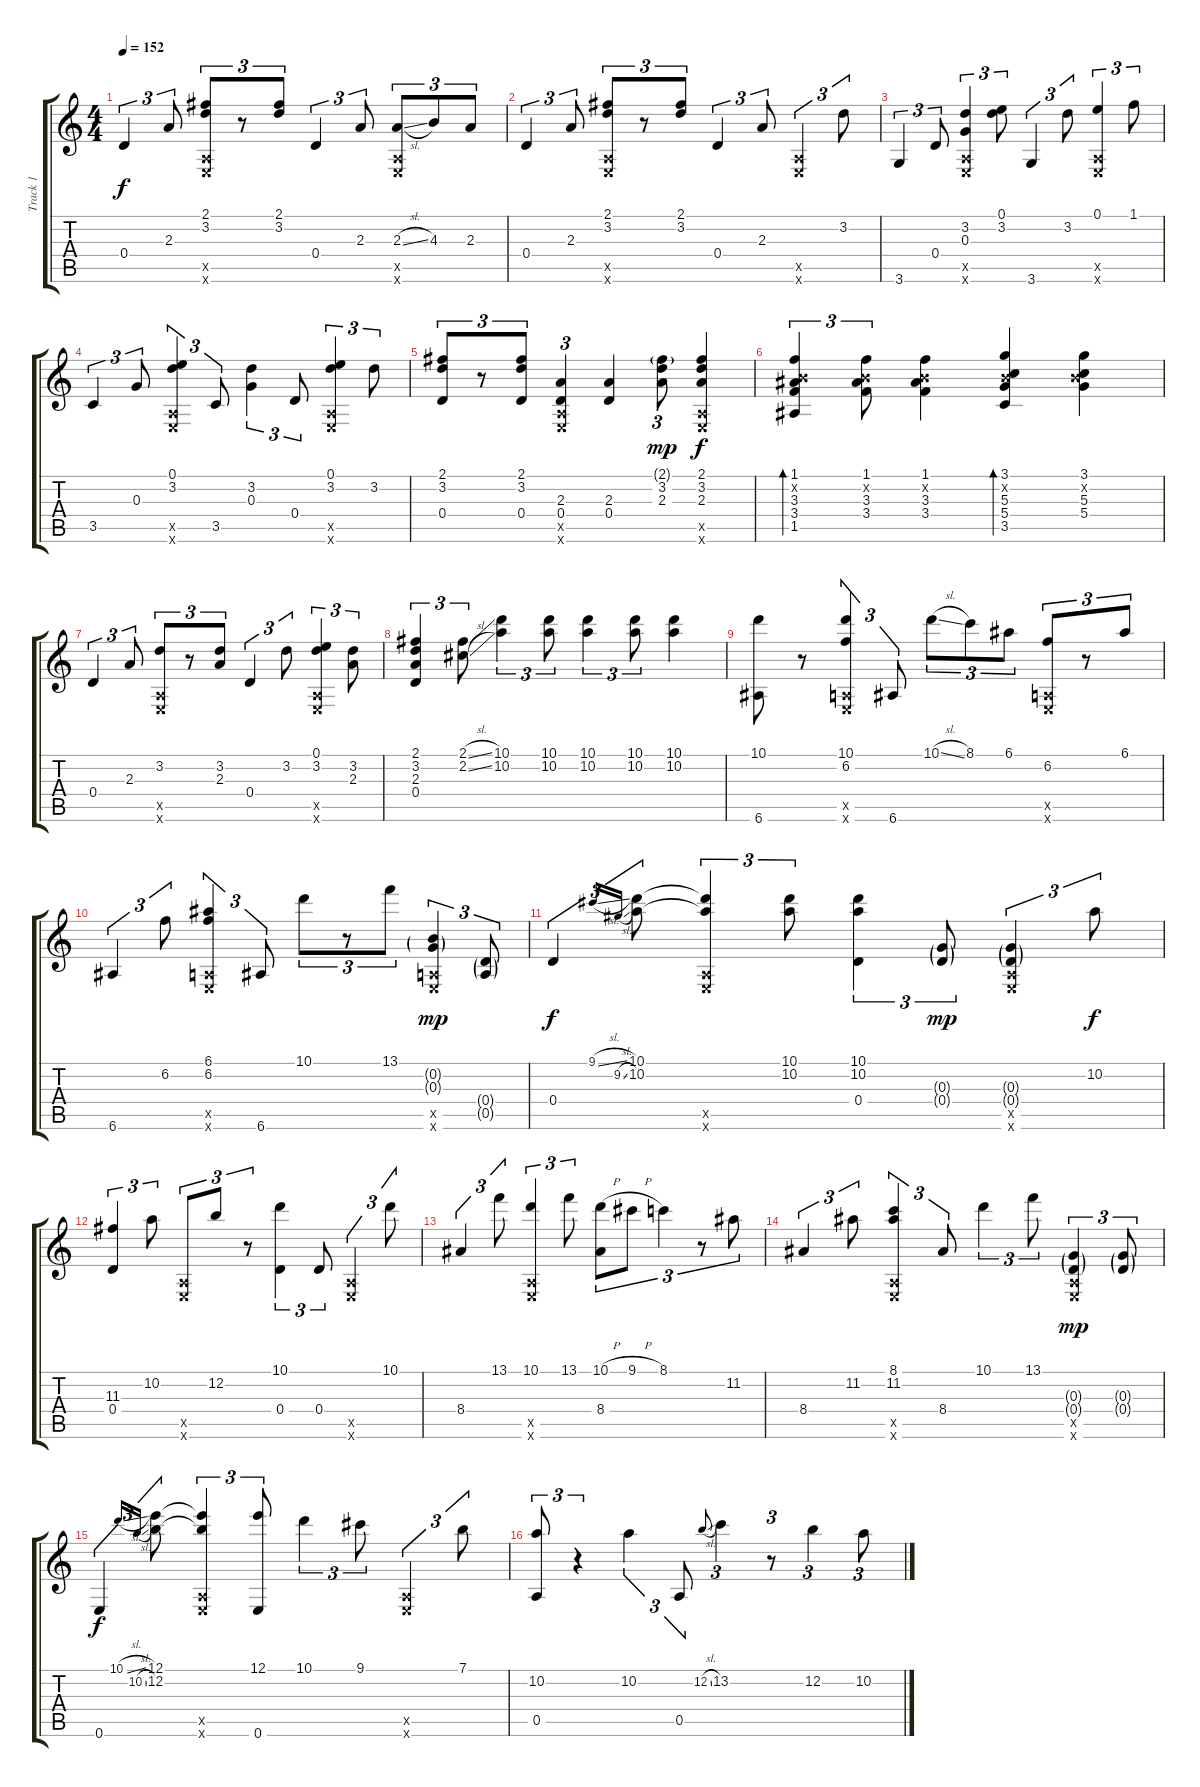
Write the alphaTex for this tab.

\track ("Track 1" "Track 1") {instrument acousticguitarsteel}
\staff {score tabs}
\tuning (E4 B3 G3 D3 A2 E2) {hide}
\ts (4 4)
\tempo 152
\clef g2
\ks c
0.4.4{tu (3 2) dy f} 2.3.8{tu (3 2)} (2.1 3.2 0.5{x} 0.6{x}).8{tu (3 2)} r.8{tu (3 2)} (2.1 3.2).8{tu (3 2)} 0.4.4{tu (3 2)} 2.3.8{tu (3 2)} (2.3{sl} 0.5{x} 0.6{x}).8{tu (3 2)} 4.3.8{tu (3 2)} 2.3.8{tu (3 2)} |
0.4.4{tu (3 2)} 2.3.8{tu (3 2)} (2.1 3.2 0.5{x} 0.6{x}).8{tu (3 2)} r.8{tu (3 2)} (2.1 3.2).8{tu (3 2)} 0.4.4{tu (3 2)} 2.3.8{tu (3 2)} (0.5{x} 0.6{x}).4{tu (3 2)} 3.2.8{tu (3 2)} |
3.6.4{tu (3 2)} 0.4.8{tu (3 2)} (3.2 0.3 0.5{x} 0.6{x}).4{tu (3 2)} (0.1 3.2).8{tu (3 2)} 3.6.4{tu (3 2)} 3.2.8{tu (3 2)} (0.1 0.5{x} 0.6{x}).4{tu (3 2)} 1.1.8{tu (3 2)} |
3.5.4{tu (3 2)} 0.3.8{tu (3 2)} (0.1 3.2 0.5{x} 0.6{x}).4{tu (3 2)} 3.5.8{tu (3 2)} (3.2 0.3).4{tu (3 2)} 0.4.8{tu (3 2)} (0.1 3.2 0.5{x} 0.6{x}).4{tu (3 2)} 3.2.8{tu (3 2)} |
(2.1 3.2 0.4).8{tu (3 2)} r.8{tu (3 2)} (2.1 3.2 0.4).8{tu (3 2)} (2.3 0.4 0.5{x} 0.6{x}).4{tu (3 2)} (2.3 0.4).4 (2.1{g} 3.2 2.3).8{tu (3 2) dy mp} (2.1 3.2 2.3 0.5{x} 0.6{x}).4{dy f} |
(1.1 0.2{x} 3.3 3.4 1.5).4{tu (3 2) bd 60} (1.1 0.2{x} 3.3 3.4).8{tu (3 2)} (1.1 0.2{x} 3.3 3.4).4 (3.1 0.2{x} 5.3 5.4 3.5).4{bd 60} (3.1 0.2{x} 5.3 5.4).4 |
0.4.4{tu (3 2)} 2.3.8{tu (3 2)} (3.2 0.5{x} 0.6{x}).8{tu (3 2)} r.8{tu (3 2)} (3.2 2.3).8{tu (3 2)} 0.4.4{tu (3 2)} 3.2.8{tu (3 2)} (0.1 3.2 0.5{x} 0.6{x}).4{tu (3 2)} (3.2 2.3).8{tu (3 2)} |
(2.1 3.2 2.3 0.4).4{tu (3 2)} (2.1{sl} 2.2{sl}).8{tu (3 2)} (10.1 10.2).4{tu (3 2)} (10.1 10.2).8{tu (3 2)} (10.1 10.2).4{tu (3 2)} (10.1 10.2).8{tu (3 2)} (10.1 10.2).4 |
(10.1 6.6).8 r.8 (10.1 6.2 0.5{x} 0.6{x}).4{tu (3 2)} 6.6.8{tu (3 2)} 10.1{sl}.8{tu (3 2)} 8.1.8{tu (3 2)} 6.1.8{tu (3 2)} (6.2 0.5{x} 0.6{x}).8{tu (3 2)} r.8{tu (3 2)} 6.1.8{tu (3 2)} |
6.6.4{tu (3 2)} 6.2.8{tu (3 2)} (6.1 6.2 0.5{x} 0.6{x}).4{tu (3 2)} 6.6.8{tu (3 2)} 10.1.8{tu (3 2)} r.8{tu (3 2)} 13.1.8{tu (3 2)} (0.2{g} 0.3{g} 0.5{x} 0.6{x}).4{tu (3 2) dy mp} (0.4{g} 0.5{g}).8{tu (3 2)} |
0.4.4{tu (3 2) dy f} 9.1{sl}.16{gr onbeat} 9.2{sl}.16{gr onbeat} (10.1 10.2).8{tu (3 2)} (10.1{t} 10.2{t} 0.5{x} 0.6{x}).4{tu (3 2)} (10.1 10.2).8{tu (3 2)} (10.1 10.2 0.4).4{tu (3 2)} (0.3{g} 0.4{g}).8{tu (3 2) dy mp} (0.3{g} 0.4{g} 0.5{x} 0.6{x}).4{tu (3 2)} 10.2.8{tu (3 2) dy f} |
(11.3 0.4).4{tu (3 2)} 10.2.8{tu (3 2)} (0.5{x} 0.6{x}).8{tu (3 2)} 12.2.8{tu (3 2)} r.8{tu (3 2)} (10.1 0.4).4{tu (3 2)} 0.4.8{tu (3 2)} (0.5{x} 0.6{x}).4{tu (3 2)} 10.1.8{tu (3 2)} |
8.4.4{tu (3 2)} 13.1.8{tu (3 2)} (10.1 0.5{x} 0.6{x}).4{tu (3 2)} 13.1.8{tu (3 2)} (10.1{h} 8.4).8{tu (3 2)} 9.1{h}.8{tu (3 2)} 8.1.4{tu (3 2)} r.8{tu (3 2)} 11.2.8{tu (3 2)} |
8.4.4{tu (3 2)} 11.2.8{tu (3 2)} (8.1 11.2 0.5{x} 0.6{x}).4{tu (3 2)} 8.4.8{tu (3 2)} 10.1.4{tu (3 2)} 13.1.8{tu (3 2)} (0.3{g} 0.4{g} 0.5{x} 0.6{x}).4{tu (3 2) dy mp} (0.3{g} 0.4{g}).8{tu (3 2)} |
0.6.4{tu (3 2) dy f} 10.1{sl}.16{gr onbeat} 10.2{sl}.16{gr onbeat} (12.1 12.2).8{tu (3 2)} (12.1{t} 12.2{t} 0.5{x} 0.6{x}).4{tu (3 2)} (12.1 0.6).8{tu (3 2)} 10.1.4{tu (3 2)} 9.1.8{tu (3 2)} (0.5{x} 0.6{x}).4{tu (3 2)} 7.1.8{tu (3 2)} |
(10.2 0.5).8{tu (3 2)} r.4{tu (3 2)} 10.2.4{tu (3 2)} 0.5.8{tu (3 2)} 12.2{sl}.8{gr onbeat} 13.2.4{tu (3 2)} r.8{tu (3 2)} 12.2.4{tu (3 2)} 10.2.8{tu (3 2)}
